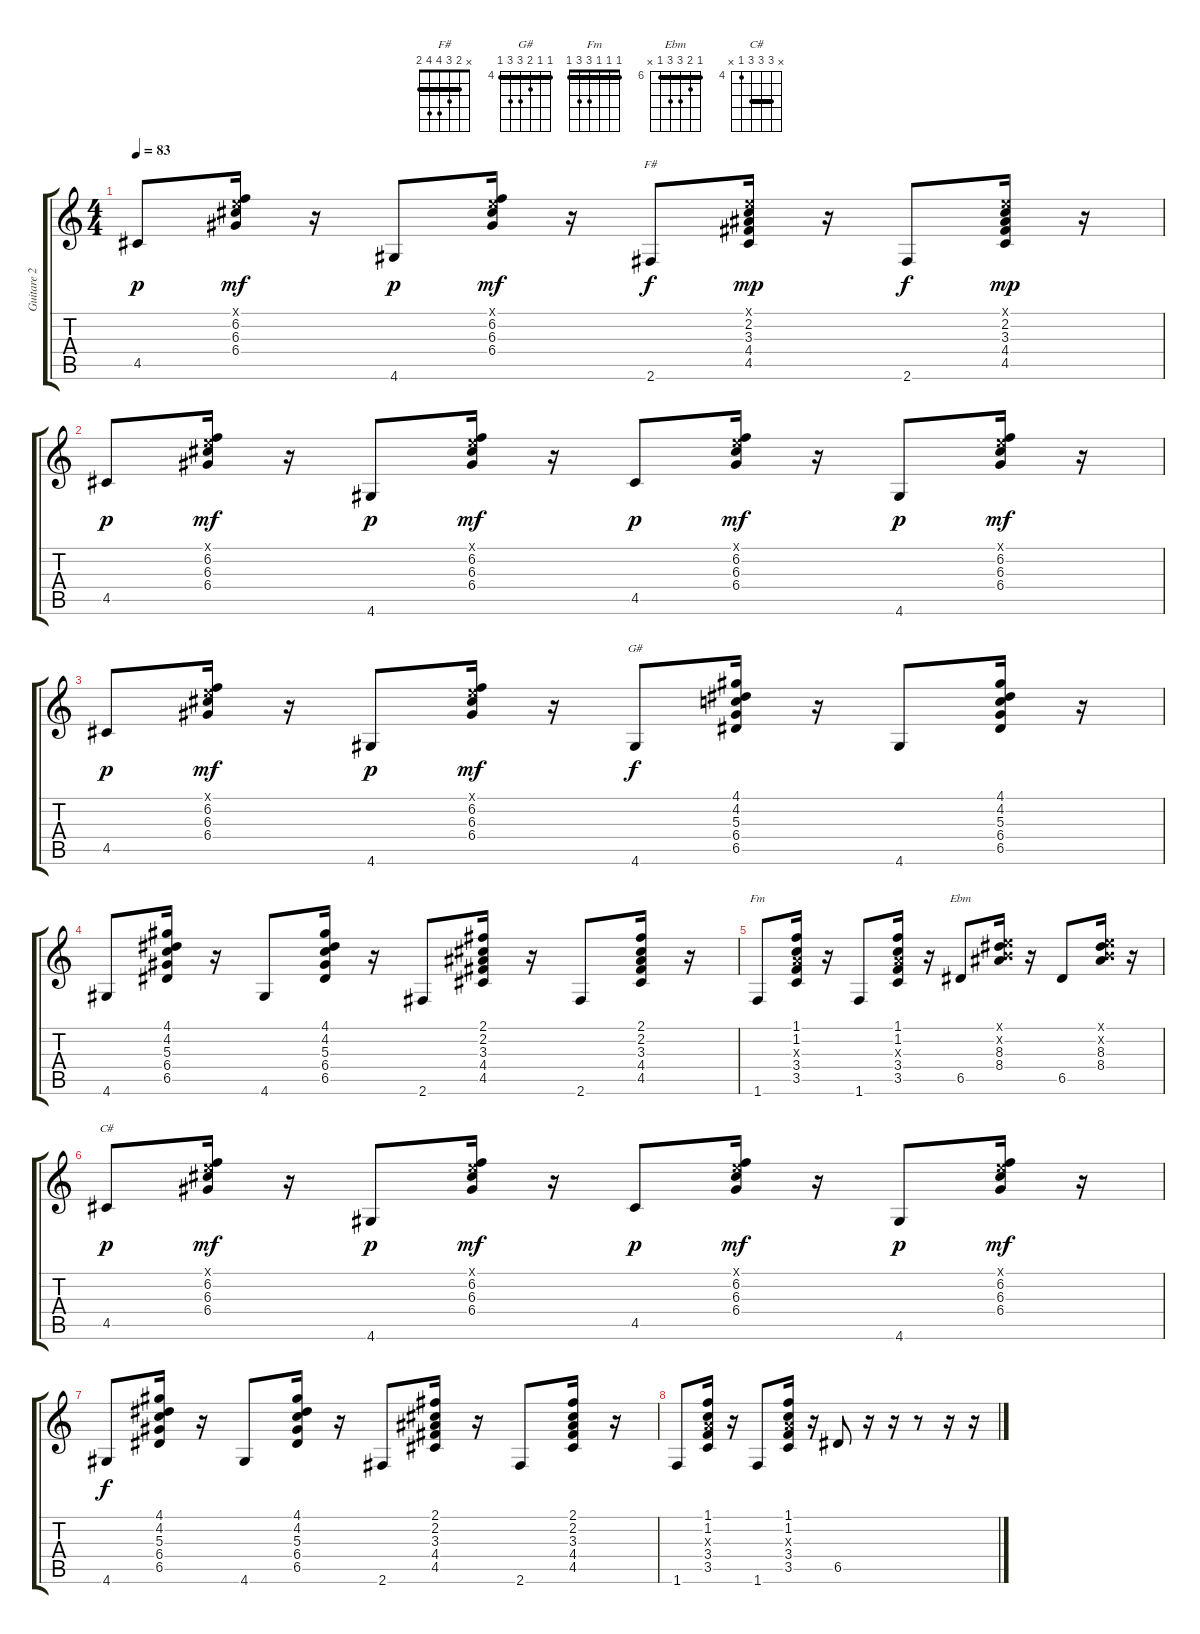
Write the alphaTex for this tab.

\track ("Guitare 2" "Guitare 2") {instrument acousticguitarnylon}
\staff {score tabs}
\tuning (E4 B3 G3 D3 A2 E2) {hide}
\chord ("F#" x 2 3 4 4 2) {barre 2}
\chord ("G#" 4 4 5 6 6 4) {firstfret 4 barre 4}
\chord ("Fm" 1 1 1 3 3 1) {barre 1}
\chord ("Ebm" 6 7 8 8 6 x) {firstfret 6 barre 6}
\chord ("C#" x 6 6 6 4 x) {firstfret 4 barre 6}
\ts (4 4)
\tempo 83
\clef g2
\ks c
4.5.8{dy p} (0.1{x} 6.2 6.3 6.4).16{dy mf} r.16 4.6.8{dy p} (0.1{x} 6.2 6.3 6.4).16{dy mf} r.16 2.6.8{ch "F#" dy f} (0.1{x} 2.2 3.3 4.4 4.5).16{dy mp} r.16 2.6.8{dy f} (0.1{x} 2.2 3.3 4.4 4.5).16{dy mp} r.16 |
4.5.8{dy p} (0.1{x} 6.2 6.3 6.4).16{dy mf} r.16 4.6.8{dy p} (0.1{x} 6.2 6.3 6.4).16{dy mf} r.16 4.5.8{dy p} (0.1{x} 6.2 6.3 6.4).16{dy mf} r.16 4.6.8{dy p} (0.1{x} 6.2 6.3 6.4).16{dy mf} r.16 |
4.5.8{dy p} (0.1{x} 6.2 6.3 6.4).16{dy mf} r.16 4.6.8{dy p} (0.1{x} 6.2 6.3 6.4).16{dy mf} r.16 4.6.8{ch "G#" dy f} (4.1 4.2 5.3 6.4 6.5).16 r.16 4.6.8 (4.1 4.2 5.3 6.4 6.5).16 r.16 |
4.6.8 (4.1 4.2 5.3 6.4 6.5).16 r.16 4.6.8 (4.1 4.2 5.3 6.4 6.5).16 r.16 2.6.8 (2.1 2.2 3.3 4.4 4.5).16 r.16 2.6.8 (2.1 2.2 3.3 4.4 4.5).16 r.16 |
1.6.8{ch "Fm"} (1.1 1.2 2.3{x} 3.4 3.5).16 r.16 1.6.8 (1.1 1.2 2.3{x} 3.4 3.5).16 r.16 6.5.8{ch "Ebm"} (0.1{x} 0.2{x} 8.3 8.4).16 r.16 6.5.8 (0.1{x} 0.2{x} 8.3 8.4).16 r.16 |
4.5.8{ch "C#" dy p} (0.1{x} 6.2 6.3 6.4).16{dy mf} r.16 4.6.8{dy p} (0.1{x} 6.2 6.3 6.4).16{dy mf} r.16 4.5.8{dy p} (0.1{x} 6.2 6.3 6.4).16{dy mf} r.16 4.6.8{dy p} (0.1{x} 6.2 6.3 6.4).16{dy mf} r.16 |
4.6.8{dy f} (4.1 4.2 5.3 6.4 6.5).16 r.16 4.6.8 (4.1 4.2 5.3 6.4 6.5).16 r.16 2.6.8 (2.1 2.2 3.3 4.4 4.5).16 r.16 2.6.8 (2.1 2.2 3.3 4.4 4.5).16 r.16 |
1.6.8 (1.1 1.2 2.3{x} 3.4 3.5).16 r.16 1.6.8 (1.1 1.2 2.3{x} 3.4 3.5).16 r.16 6.5.8 r.16 r.16 r.8 r.16 r.16
